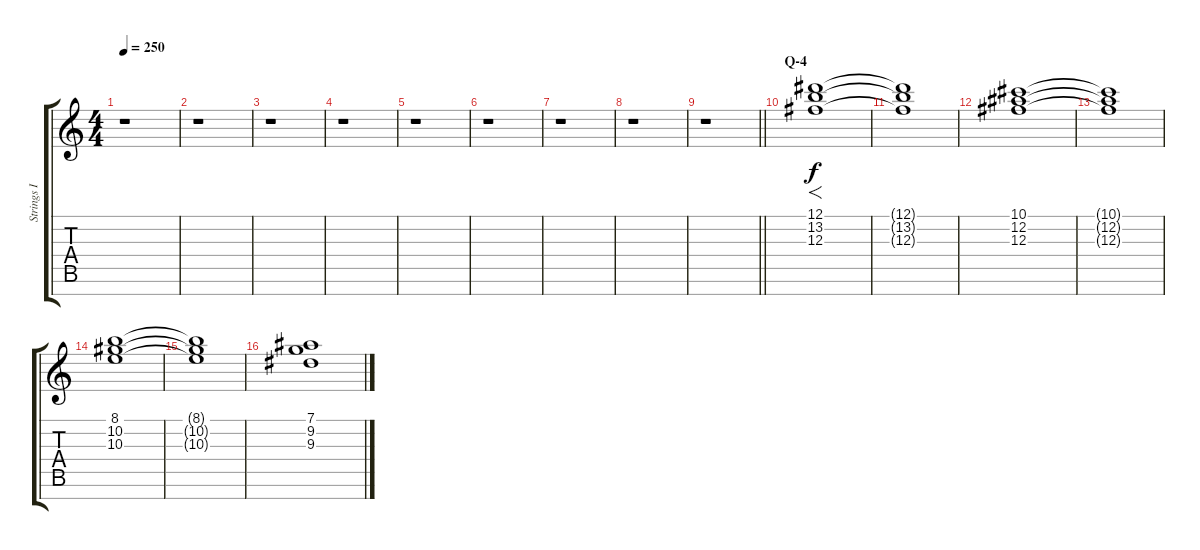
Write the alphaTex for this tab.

\track ("Strings I" "Strings I") {instrument stringensemble1}
\staff {score tabs}
\tuning (Eb5 Bb4 Gb4 Db4 Ab3 Eb3 Bb2) {hide}
\ts (4 4)
\tempo 250
\clef g2
\ks c
r.1{dy f} |
r.1 |
r.1 |
r.1 |
r.1 |
r.1 |
r.1 |
r.1 |
\barLineRight lightlight
r.1 |
\section ("" "Q-4")
(12.1 13.2 12.3).1{f} |
(12.1{t} 13.2{t} 12.3{t}).1 |
(10.1 12.2 12.3).1 |
(10.1{t} 12.2{t} 12.3{t}).1 |
(8.1 10.2 10.3).1 |
(8.1{t} 10.2{t} 10.3{t}).1 |
(7.1 9.2 9.3).1
